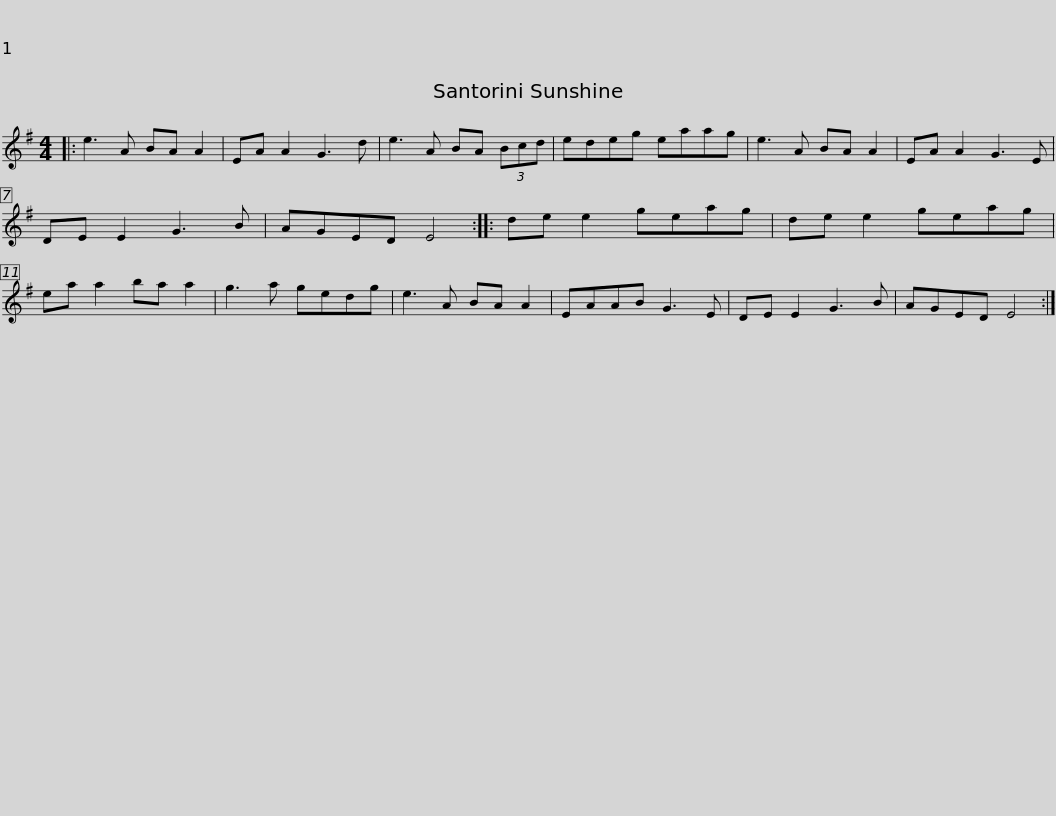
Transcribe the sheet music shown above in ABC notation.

X:1
L:1/8
M:4/4
I:linebreak $
K:Emin
V:1 treble
V:1
|: e3 A BA A2 | EA A2 G3 d | e3 A BA (3Bcd | edeg eaag | e3 A BA A2 | %5
 EA A2 G3 E |$ DE E2 G3 B | AGED E4 :: de e2 geag | de e2 geag | %10
 ea a2 ba a2 | g3 a gedg |$ e3 A BA A2 | EAAB G3 E | DE E2 G3 B | %15
 AGED E4 :| %16
